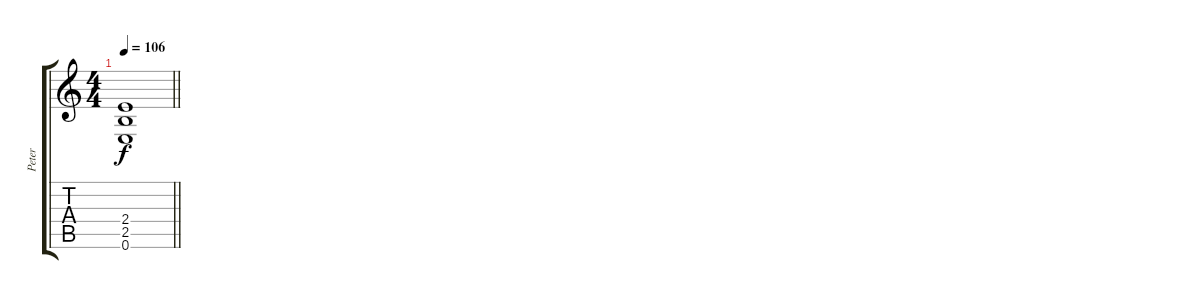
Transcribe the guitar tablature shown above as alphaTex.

\track ("Peter" "Peter") {instrument distortionguitar}
\staff {score tabs}
\tuning (E4 B3 G3 D3 A2 E2) {hide}
\ts (4 4)
\tempo 106
\clef g2
\barLineRight lightlight
\ks c
(2.4 2.5 0.6).1{dy f}
